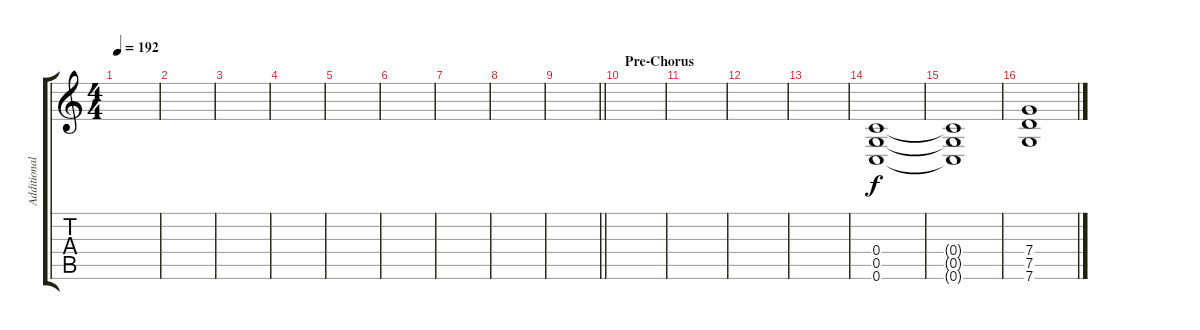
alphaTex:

\track ("Additional Guitar" "Additional") {instrument distortionguitar}
\staff {score tabs}
\tuning (D4 A3 F3 C3 G2 C2) {hide}
\ts (4 4)
\tempo 192
\clef g2
\ks c
|
|
|
|
|
|
|
|
\barLineRight lightlight
|
\section ("" "Pre-Chorus")
|
|
|
|
(0.4 0.5 0.6).1 |
(0.4{t} 0.5{t} 0.6{t}).1 |
(7.4 7.5 7.6).1
